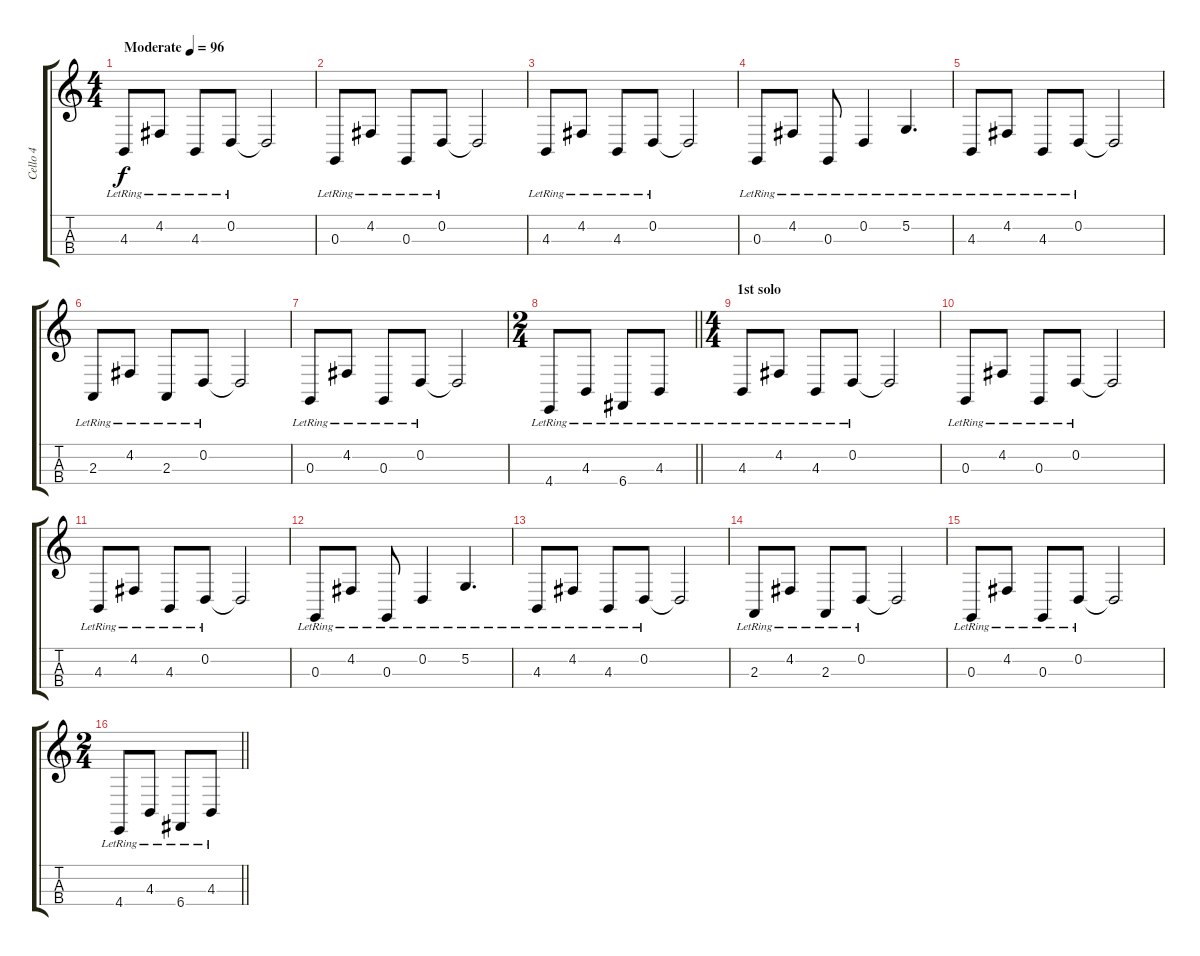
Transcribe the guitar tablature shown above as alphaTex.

\track ("Cello 4" "Cello 4") {instrument cello}
\staff {score tabs}
\tuning (A3 D3 G2 C2) {hide}
\ts (4 4)
\tempo (96 "Moderate")
\clef g2
\ks c
4.3{lr}.8{dy f instrument pizzicatostrings} 4.2{lr}.8 4.3{lr}.8 0.2{lr}.8 0.2{t}.2 |
0.3{lr}.8 4.2{lr}.8 0.3{lr}.8 0.2{lr}.8 0.2{t}.2 |
4.3{lr}.8 4.2{lr}.8 4.3{lr}.8 0.2{lr}.8 0.2{t}.2 |
0.3{lr}.8 4.2{lr}.8 0.3{lr}.8 0.2{lr}.4 5.2{lr}.4{d} |
4.3{lr}.8 4.2{lr}.8 4.3{lr}.8 0.2{lr}.8 0.2{t}.2 |
2.3{lr}.8 4.2{lr}.8 2.3{lr}.8 0.2{lr}.8 0.2{t}.2 |
0.3{lr}.8 4.2{lr}.8 0.3{lr}.8 0.2{lr}.8 0.2{t}.2 |
\ts (2 4)
\barLineRight lightlight
4.4{lr}.8 4.3{lr}.8 6.4{lr}.8 4.3{lr}.8 |
\ts (4 4)
\section ("" "1st solo")
4.3{lr}.8{instrument pizzicatostrings} 4.2{lr}.8 4.3{lr}.8 0.2{lr}.8 0.2{t}.2 |
0.3{lr}.8 4.2{lr}.8 0.3{lr}.8 0.2{lr}.8 0.2{t}.2 |
4.3{lr}.8 4.2{lr}.8 4.3{lr}.8 0.2{lr}.8 0.2{t}.2 |
0.3{lr}.8 4.2{lr}.8 0.3{lr}.8 0.2{lr}.4 5.2{lr}.4{d} |
4.3{lr}.8 4.2{lr}.8 4.3{lr}.8 0.2{lr}.8 0.2{t}.2 |
2.3{lr}.8 4.2{lr}.8 2.3{lr}.8 0.2{lr}.8 0.2{t}.2 |
0.3{lr}.8 4.2{lr}.8 0.3{lr}.8 0.2{lr}.8 0.2{t}.2 |
\ts (2 4)
\barLineRight lightlight
4.4{lr}.8 4.3{lr}.8 6.4{lr}.8 4.3{lr}.8
